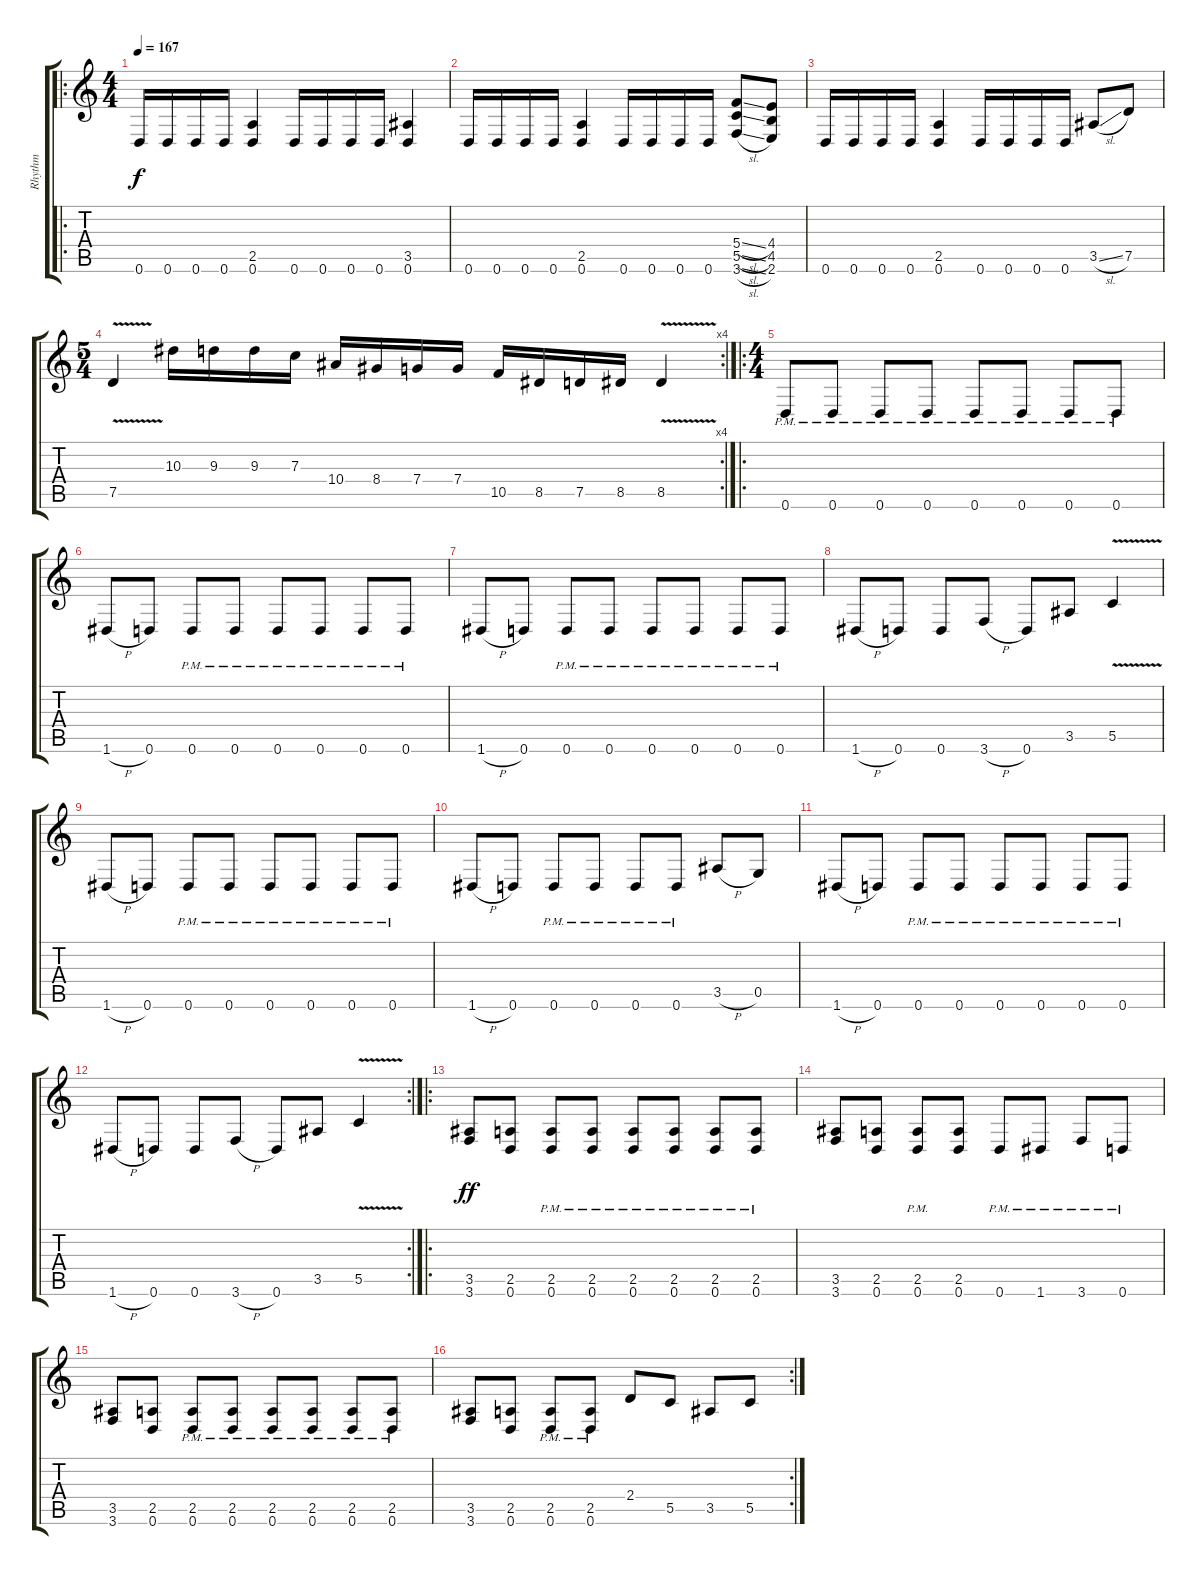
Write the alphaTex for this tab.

\track ("Rhythm" "Rhythm") {instrument distortionguitar}
\staff {score tabs}
\tuning (D4 A3 F3 C3 G2 D2) {hide}
\ro
\ts (4 4)
\tempo 167
\clef g2
\ks c
0.6.16{dy f} 0.6.16 0.6.16 0.6.16 (2.5 0.6).4 0.6.16 0.6.16 0.6.16 0.6.16 (3.5 0.6).4 |
0.6.16 0.6.16 0.6.16 0.6.16 (2.5 0.6).4 0.6.16 0.6.16 0.6.16 0.6.16 (5.4{sl} 5.5{sl} 3.6{sl}).8 (4.4 4.5 2.6).8 |
0.6.16 0.6.16 0.6.16 0.6.16 (2.5 0.6).4 0.6.16 0.6.16 0.6.16 0.6.16 3.5{sl}.8 7.5.8 |
\rc 4
\ts (5 4)
7.5{v}.4 10.3.16 9.3.16 9.3.16 7.3.16 10.4.16 8.4.16 7.4.16 7.4.16 10.5.16 8.5.16 7.5.16 8.5.16 8.5{v}.4 |
\ro
\ts (4 4)
0.6{pm}.8 0.6{pm}.8 0.6{pm}.8 0.6{pm}.8 0.6{pm}.8 0.6{pm}.8 0.6{pm}.8 0.6{pm}.8 |
1.6{h}.8 0.6.8 0.6{pm}.8 0.6{pm}.8 0.6{pm}.8 0.6{pm}.8 0.6{pm}.8 0.6{pm}.8 |
1.6{h}.8 0.6.8 0.6{pm}.8 0.6{pm}.8 0.6{pm}.8 0.6{pm}.8 0.6{pm}.8 0.6{pm}.8 |
1.6{h}.8 0.6.8 0.6.8 3.6{h}.8 0.6.8 3.5.8 5.5{v}.4 |
1.6{h}.8 0.6.8 0.6{pm}.8 0.6{pm}.8 0.6{pm}.8 0.6{pm}.8 0.6{pm}.8 0.6{pm}.8 |
1.6{h}.8 0.6.8 0.6{pm}.8 0.6{pm}.8 0.6{pm}.8 0.6{pm}.8 3.5{h}.8 0.5.8 |
1.6{h}.8 0.6.8 0.6{pm}.8 0.6{pm}.8 0.6{pm}.8 0.6{pm}.8 0.6{pm}.8 0.6{pm}.8 |
\rc 2
1.6{h}.8 0.6.8 0.6.8 3.6{h}.8 0.6.8 3.5.8 5.5{v}.4 |
\ro
(3.5 3.6).8{dy ff} (2.5 0.6).8 (2.5{pm} 0.6{pm}).8 (2.5{pm} 0.6{pm}).8 (2.5{pm} 0.6{pm}).8 (2.5{pm} 0.6{pm}).8 (2.5{pm} 0.6{pm}).8 (2.5{pm} 0.6{pm}).8 |
(3.5 3.6).8 (2.5 0.6).8 (2.5{pm} 0.6{pm}).8 (2.5 0.6).8 0.6{pm}.8 1.6{pm}.8 3.6{pm}.8 0.6{pm}.8 |
(3.5 3.6).8 (2.5 0.6).8 (2.5{pm} 0.6{pm}).8 (2.5{pm} 0.6{pm}).8 (2.5{pm} 0.6{pm}).8 (2.5{pm} 0.6{pm}).8 (2.5{pm} 0.6{pm}).8 (2.5{pm} 0.6{pm}).8 |
\rc 2
(3.5 3.6).8 (2.5 0.6).8 (2.5{pm} 0.6{pm}).8 (2.5{pm} 0.6{pm}).8 2.4.8 5.5.8 3.5.8 5.5.8
